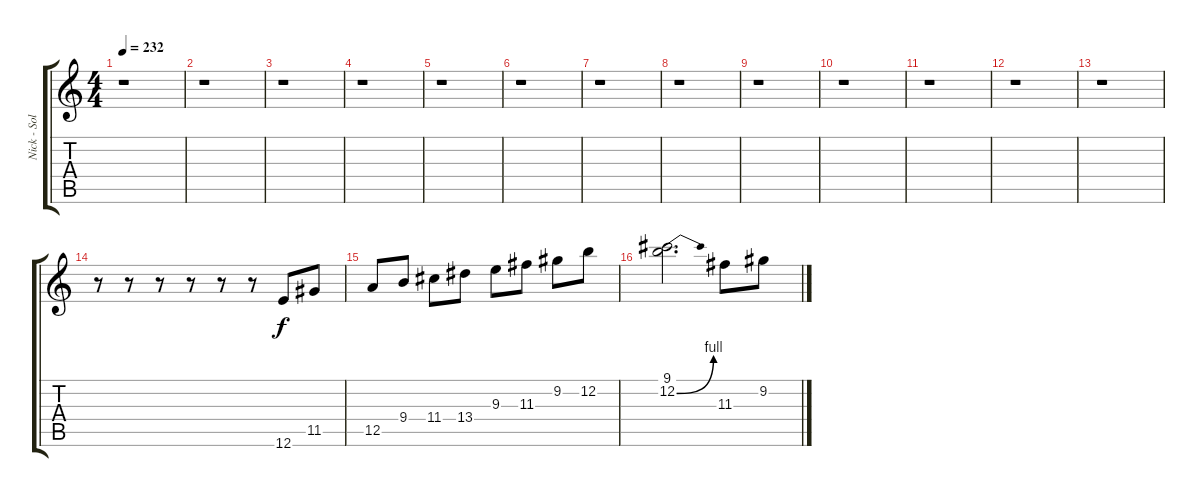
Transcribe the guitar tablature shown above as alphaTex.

\track ("Nick - Solo" "Nick - Sol") {instrument distortionguitar}
\staff {score tabs}
\tuning (E4 B3 G3 D3 A2 E2) {hide}
\ts (4 4)
\tempo 232
\clef g2
\ks c
r.1{dy f} |
r.1 |
r.1 |
r.1 |
r.1 |
r.1 |
r.1 |
r.1 |
r.1 |
r.1 |
r.1 |
r.1 |
r.1 |
r.8 r.8 r.8 r.8 r.8 r.8 12.6.8 11.5.8 |
12.5.8 9.4.8 11.4.8 13.4.8 9.3.8 11.3.8 9.2.8 12.2.8 |
(9.1 12.2{be (bend 0 0 60 4)}).2{d} 11.3.8 9.2.8
